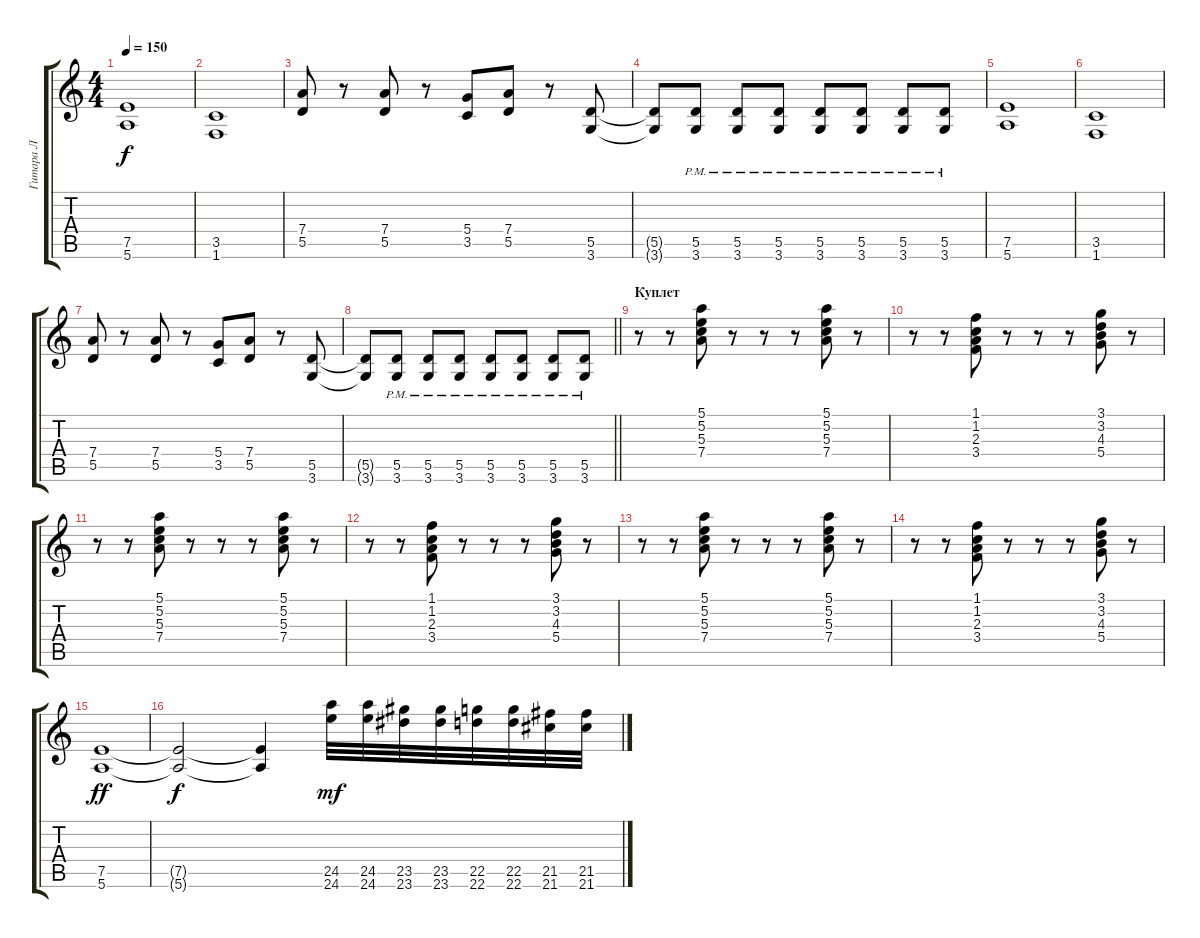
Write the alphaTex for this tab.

\track ("Гитара Л" "Гитара Л") {instrument overdrivenguitar}
\staff {score tabs}
\tuning (E4 B3 G3 D3 A2 E2) {hide}
\ts (4 4)
\tempo 150
\clef g2
\ks c
(7.5 5.6).1{dy f} |
(3.5 1.6).1 |
(7.4 5.5).8 r.8 (7.4 5.5).8 r.8 (5.4 3.5).8 (7.4 5.5).8 r.8 (5.5 3.6).8 |
(5.5{t} 3.6{t}).8 (5.5{pm} 3.6{pm}).8 (5.5{pm} 3.6{pm}).8 (5.5{pm} 3.6{pm}).8 (5.5{pm} 3.6{pm}).8 (5.5{pm} 3.6{pm}).8 (5.5{pm} 3.6{pm}).8 (5.5{pm} 3.6{pm}).8 |
(7.5 5.6).1 |
(3.5 1.6).1 |
(7.4 5.5).8 r.8 (7.4 5.5).8 r.8 (5.4 3.5).8 (7.4 5.5).8 r.8 (5.5 3.6).8 |
\barLineRight lightlight
(5.5{t} 3.6{t}).8 (5.5{pm} 3.6{pm}).8 (5.5{pm} 3.6{pm}).8 (5.5{pm} 3.6{pm}).8 (5.5{pm} 3.6{pm}).8 (5.5{pm} 3.6{pm}).8 (5.5{pm} 3.6{pm}).8 (5.5{pm} 3.6{pm}).8 |
\section ("" "Куплет")
r.8 r.8 (5.1 5.2 5.3 7.4).8 r.8 r.8 r.8 (5.1 5.2 5.3 7.4).8 r.8 |
r.8 r.8 (1.1 1.2 2.3 3.4).8 r.8 r.8 r.8 (3.1 3.2 4.3 5.4).8 r.8 |
r.8 r.8 (5.1 5.2 5.3 7.4).8 r.8 r.8 r.8 (5.1 5.2 5.3 7.4).8 r.8 |
r.8 r.8 (1.1 1.2 2.3 3.4).8 r.8 r.8 r.8 (3.1 3.2 4.3 5.4).8 r.8 |
r.8 r.8 (5.1 5.2 5.3 7.4).8 r.8 r.8 r.8 (5.1 5.2 5.3 7.4).8 r.8 |
r.8 r.8 (1.1 1.2 2.3 3.4).8 r.8 r.8 r.8 (3.1 3.2 4.3 5.4).8 r.8 |
(7.5 5.6).1{dy ff} |
(7.5{t} 5.6{t}).2{dy f} (7.5{t} 5.6{t}).4 (24.5 24.6).32{dy mf} (24.5 24.6).32 (23.5 23.6).32 (23.5 23.6).32 (22.5 22.6).32 (22.5 22.6).32 (21.5 21.6).32 (21.5 21.6).32
